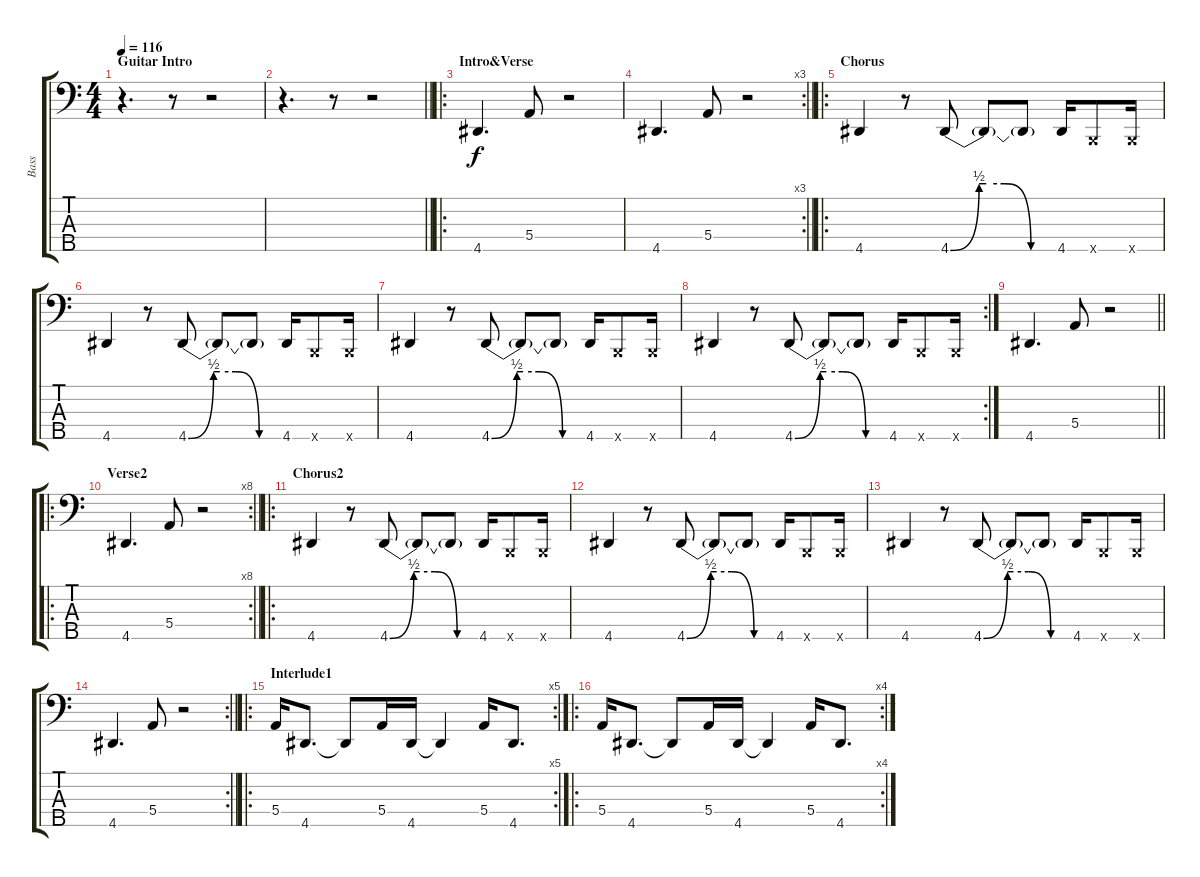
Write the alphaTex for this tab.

\track ("Bass" "Bass") {instrument electricbasspick}
\staff {score tabs}
\tuning (G2 D2 A1 E1 B0) {hide}
\ts (4 4)
\section ("" "Guitar Intro")
\tempo 116
\clef f4
\ks c
r.4{d dy f instrument electricbasspick} r.8 r.2 |
\barLineRight lightlight
r.4{d} r.8 r.2 |
\ro
\section ("" "Intro&Verse")
4.5.4{d} 5.4.8 r.2 |
\rc 3
\barLineRight lightlight
4.5.4{d} 5.4.8 r.2 |
\ro
\section ("" "Chorus")
4.5.4 r.8 4.5{be (custom 0 0 16 2 20 2 30 2 45 0 60 0)}.8 4.5{t}.8 4.5{t}.8 4.5.16 0.5{x}.8 0.5{x}.16 |
4.5.4 r.8 4.5{be (custom 0 0 16 2 20 2 30 2 45 0 60 0)}.8 4.5{t}.8 4.5{t}.8 4.5.16 0.5{x}.8 0.5{x}.16 |
4.5.4 r.8 4.5{be (custom 0 0 16 2 20 2 30 2 45 0 60 0)}.8 4.5{t}.8 4.5{t}.8 4.5.16 0.5{x}.8 0.5{x}.16 |
\rc 2
4.5.4 r.8 4.5{be (custom 0 0 16 2 20 2 30 2 45 0 60 0)}.8 4.5{t}.8 4.5{t}.8 4.5.16 0.5{x}.8 0.5{x}.16 |
\barLineRight lightlight
4.5.4{d} 5.4.8 r.2 |
\ro
\rc 8
\section ("" "Verse2")
\barLineRight lightlight
4.5.4{d} 5.4.8 r.2 |
\ro
\section ("" "Chorus2")
4.5.4 r.8 4.5{be (custom 0 0 16 2 20 2 30 2 45 0 60 0)}.8 4.5{t}.8 4.5{t}.8 4.5.16 0.5{x}.8 0.5{x}.16 |
4.5.4 r.8 4.5{be (custom 0 0 16 2 20 2 30 2 45 0 60 0)}.8 4.5{t}.8 4.5{t}.8 4.5.16 0.5{x}.8 0.5{x}.16 |
4.5.4 r.8 4.5{be (custom 0 0 16 2 20 2 30 2 45 0 60 0)}.8 4.5{t}.8 4.5{t}.8 4.5.16 0.5{x}.8 0.5{x}.16 |
\rc 2
\barLineRight lightlight
4.5.4{d} 5.4.8 r.2 |
\ro
\rc 5
\section ("" "Interlude1")
5.4.16 4.5.8{d} 4.5{t}.8 5.4.16 4.5.16 4.5{t}.4 5.4.16 4.5.8{d} |
\ro
\rc 4
5.4.16 4.5.8{d} 4.5{t}.8 5.4.16 4.5.16 4.5{t}.4 5.4.16 4.5.8{d}
